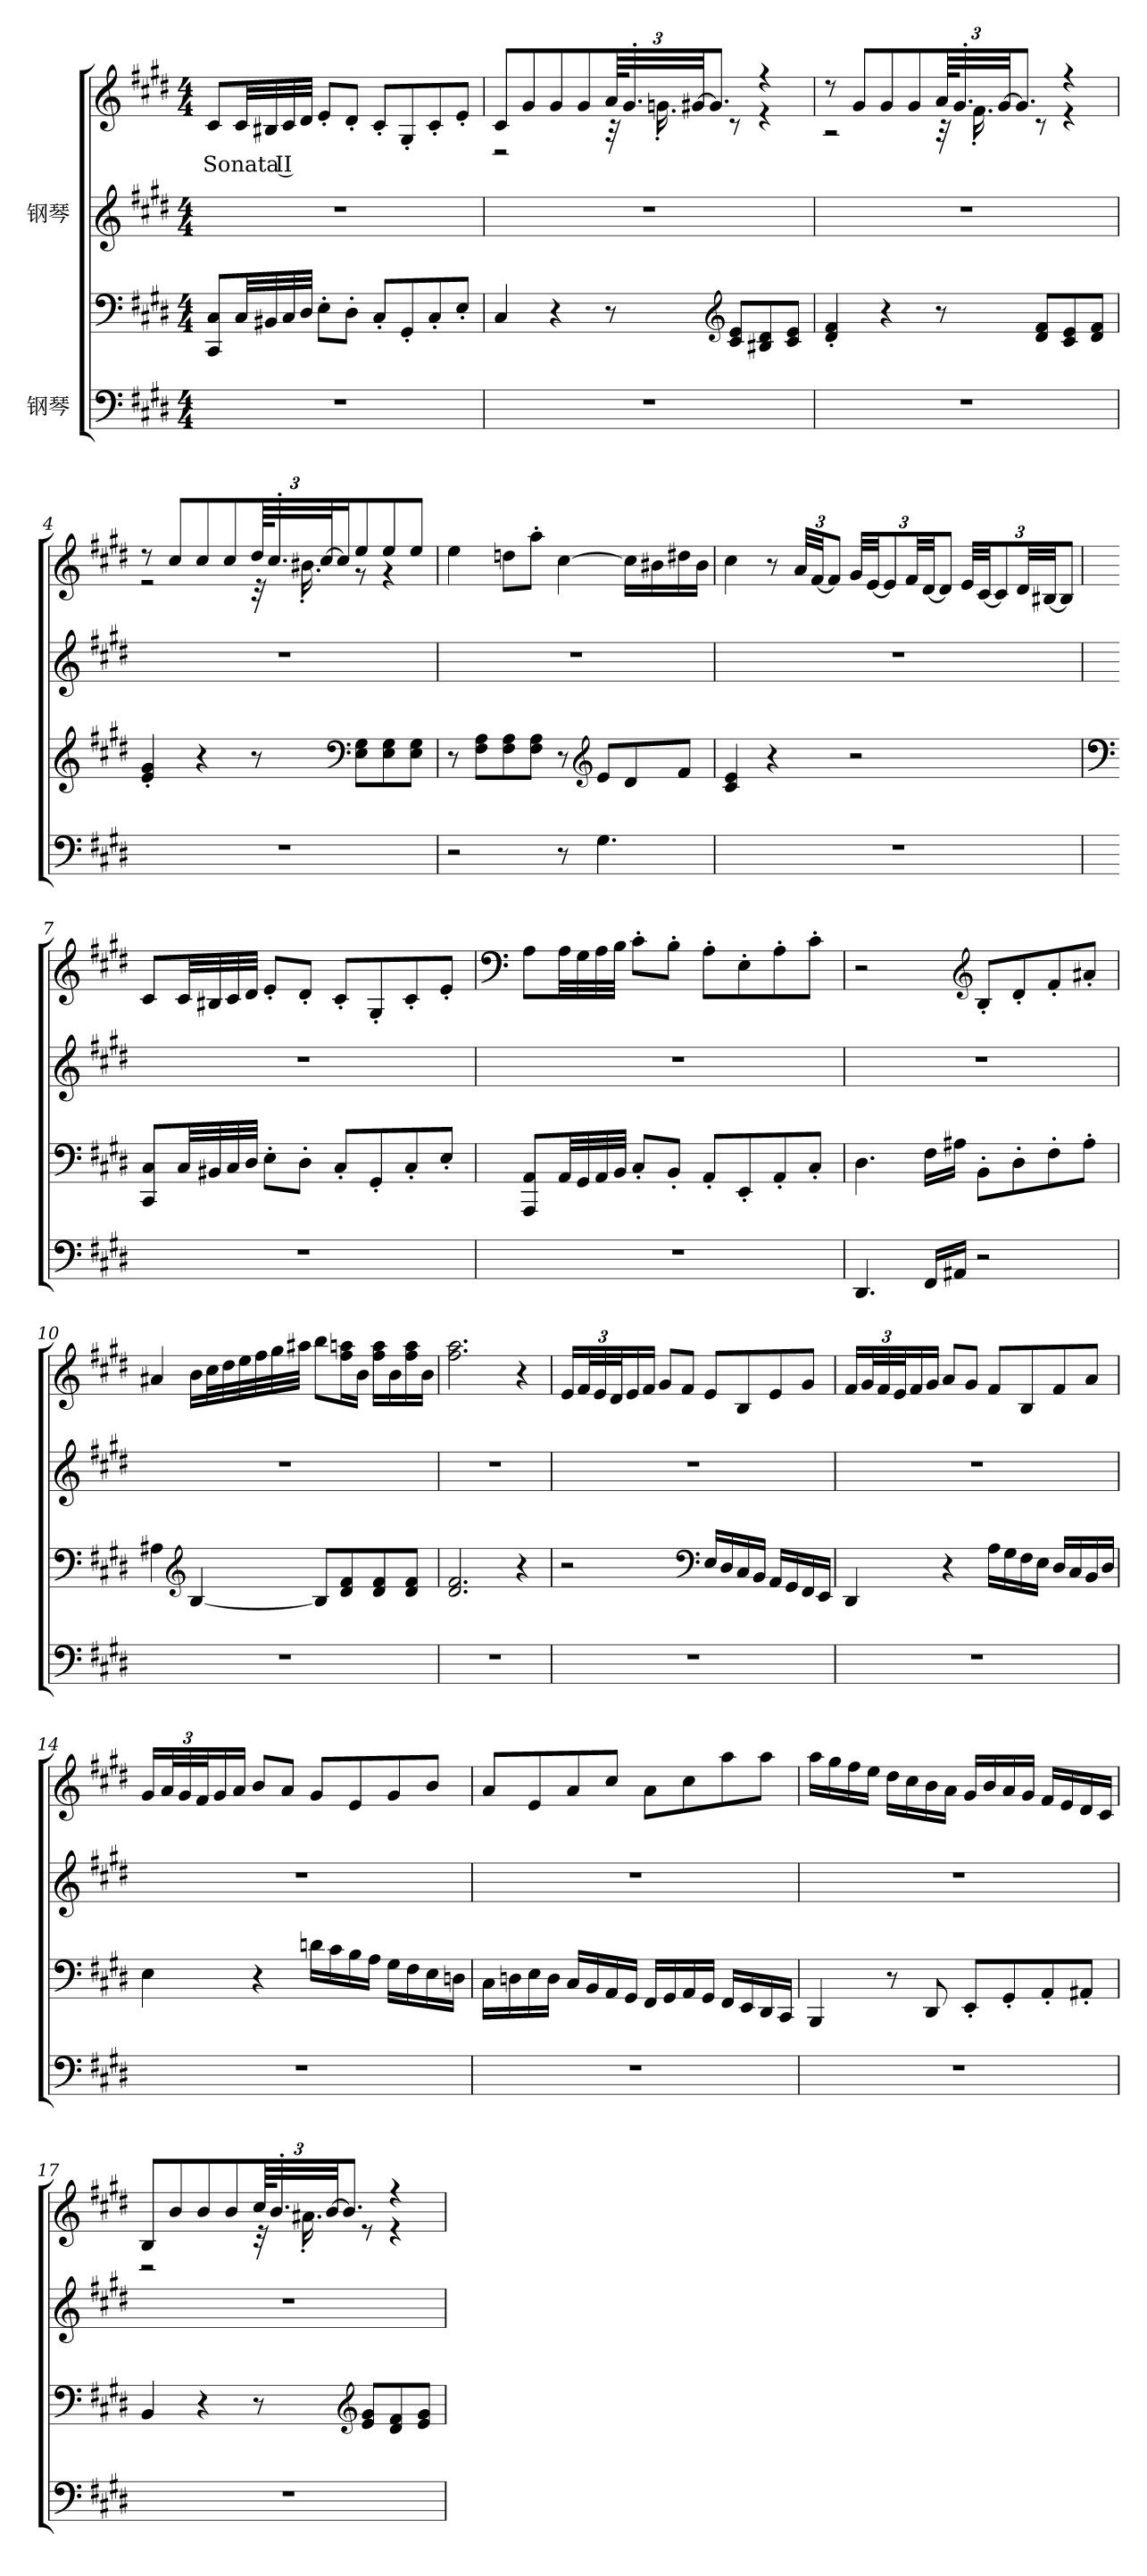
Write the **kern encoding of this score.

**kern	**kern	**kern	**kern	**text
*part2	*part2	*part1	*part1	*part1
*staff4	*staff3	*staff2	*staff1	*staff1
*I"钢琴	*	*I"钢琴	*	*
*clefF4	*clefF4	*clefG2	*clefG2	*
*k[f#c#g#d#]	*k[f#c#g#d#]	*k[f#c#g#d#]	*k[f#c#g#d#]	*
*M4/4	*M4/4	*M4/4	*M4/4	*
*MM93	*MM93	*MM93	*MM93	*
=1	=1	=1	=1	=1
1r	8CC#/ 8C#/L	1r	8c#/L	Sonata II
.	32C#/LL	.	32c#/LL	.
.	32BB#X/	.	32B#X/	.
.	32C#/	.	32c#/	.
.	32D#/JJJ	.	32d#/JJJ	.
.	8E'\L	.	8e'/L	.
.	8D#'\J	.	8d#'/J	.
.	8C#'/L	.	8c#'/L	.
.	8GG#'/	.	8G#'/	.
.	8C#'/	.	8c#'/	.
.	8E'/J	.	8e'/J	.
=2	=2	=2	=2	=2
*	*	*	*^	*
1r	4C#/	1r	8c#/L	2r	.
.	.	.	8g#/	.	.
.	4r	.	8g#/	.	.
.	.	.	8g#/	.	.
*	*	*	*Xbrackettup	*	*
.	8r	.	96a/KLL	32r	.
.	.	.	48.g#'/	.	.
.	.	.	.	16.gn'\	.
.	.	.	[48g#X/JJ	.	.
.	.	.	8.g#/J]	.	.
*	*clefG2	*	*	*	*
.	8c#/ 8e/L	.	.	8r	.
.	8B#X/ 8d#/	.	4r	4r	.
.	8c#/ 8e/J	.	.	.	.
!!LO:LB:g=z	!!
=3	=3	=3	=3	=3	=3
1r	4d#/' 4f#/'	1r	8r	2r	.
.	.	.	8g#/L	.	.
.	4r	.	8g#/	.	.
.	.	.	8g#/	.	.
.	8r	.	96a/KLL	32r	.
.	.	.	48.g#'/	.	.
.	.	.	.	16.f#'\	.
.	.	.	[48g#/JJ	.	.
.	.	.	8.g#/J]	.	.
.	8d#/ 8f#/L	.	.	8r	.
.	8c#/ 8e/	.	4r	4r	.
.	8d#/ 8f#/J	.	.	.	.
=4	=4	=4	=4	=4	=4
1r	4e/' 4g#/'	1r	8r	2r	.
.	.	.	8cc#/L	.	.
.	4r	.	8cc#/	.	.
.	.	.	8cc#/	.	.
.	8r	.	96dd#/KLL	32r	.
.	.	.	48.cc#'/	.	.
.	.	.	.	16.b#X'\	.
.	.	.	[48cc#/J	.	.
.	.	.	16cc#/J]	.	.
*	*clefF4	*	*	*	*
.	8E\ 8G#\L	.	8ee/	8r	.
.	8E\ 8G#\	.	8ee/	4r	.
.	8E\ 8G#\J	.	8ee/J	.	.
*	*	*	*v	*v	*
!!LO:LB:g=z
=5	=5	=5	=5	=5
2r	8r	1r	4ee\	.
.	8F#\ 8A\L	.	.	.
.	8F#\ 8A\	.	8ddn\L	.
.	8F#\ 8A\J	.	8aa'\J	.
8r	8r	.	[4cc#\	.
*	*clefG2	*	*	*
4.G#\	8e/L	.	.	.
.	8d#/	.	16cc#\LL]	.
.	.	.	16b#X\	.
.	8f#/J	.	16dd#X\	.
.	.	.	16b#\JJ	.
=6	=6	=6	=6	=6
1r	4c#/ 4e/	1r	4cc#\	.
.	4r	.	8r	.
.	.	.	48a/LLL	.
.	.	.	[48f#/JJ	.
.	.	.	12f#/J]	.
.	2r	.	48g#/LLL	.
.	.	.	[48e/JJ	.
.	.	.	12e/]	.
.	.	.	48f#/LL	.
.	.	.	[48d#/JJ	.
.	.	.	12d#/J]	.
.	.	.	48e/LLL	.
.	.	.	[48c#/JJ	.
.	.	.	12c#/]	.
.	.	.	48d#/LL	.
.	.	.	[48B#X/JJ	.
.	.	.	12B#/J]	.
!!LO:PB:g=z
=7	=7	=7	=7	=7
*	*clefF4	*	*	*
1r	8CC#/ 8C#/L	1r	8c#/L	.
.	32C#/LL	.	32c#/LL	.
.	32BB#X/	.	32B#X/	.
.	32C#/	.	32c#/	.
.	32D#/JJJ	.	32d#/JJJ	.
.	8E'\L	.	8e'/L	.
.	8D#'\J	.	8d#'/J	.
.	8C#'/L	.	8c#'/L	.
.	8GG#'/	.	8G#'/	.
.	8C#'/	.	8c#'/	.
.	8E'/J	.	8e'/J	.
=8	=8	=8	=8	=8
*	*	*	*clefF4	*
1r	8AAA/ 8AA/L	1r	8A\L	.
.	32AA/LL	.	32A\LL	.
.	32GG#/	.	32G#\	.
.	32AA/	.	32A\	.
.	32BB/JJJ	.	32B\JJJ	.
.	8C#'/L	.	8c#'\L	.
.	8BB'/J	.	8B'\J	.
.	8AA'/L	.	8A'\L	.
.	8EE'/	.	8E'\	.
.	8AA'/	.	8A'\	.
.	8C#'/J	.	8c#'\J	.
=9	=9	=9	=9	=9
4.DD#/	4.D#\	1r	2r	.
16FF#/LL	16F#\LL	.	.	.
16AA#X/JJ	16A#X\JJ	.	.	.
*	*	*	*clefG2	*
2r	8BB'\L	.	8B'/L	.
.	8D#'\	.	8d#'/	.
.	8F#'\	.	8f#'/	.
.	8A#'\J	.	8a#X'/J	.
!!LO:LB:g=z
=10	=10	=10	=10	=10
1r	4A#X\	1r	4a#X/	.
*	*clefG2	*	*	*
.	[4B/	.	16b\LL	.
.	.	.	32cc#\L	.
.	.	.	32dd#\	.
.	.	.	32ee\	.
.	.	.	32ff#\	.
.	.	.	32gg#\	.
.	.	.	32aa#X\JJJ	.
.	8B/L]	.	8bb\L	.
.	8d#/ 8f#/	.	16ff#\ 16aan\L	.
.	.	.	16b\JJ	.
.	8d#/ 8f#/	.	16ff#\ 16aa\LL	.
.	.	.	16b\	.
.	8d#/ 8f#/J	.	16ff#\ 16aa\	.
.	.	.	16b\JJ	.
=11	=11	=11	=11	=11
1r	2.d#/ 2.f#/	1r	2.ff#\ 2.aa\	.
.	4r	.	4r	.
=12	=12	=12	=12	=12
1r	2r	1r	16e/LL	.
.	.	.	48f#/L	.
.	.	.	48e/	.
.	.	.	48d#/J	.
.	.	.	16e/	.
.	.	.	16f#/JJ	.
.	.	.	8g#/L	.
.	.	.	8f#/J	.
*	*clefF4	*	*	*
.	16E/LL	.	8e/L	.
.	16D#/	.	.	.
.	16C#/	.	8B/	.
.	16BB/JJ	.	.	.
.	16AA/LL	.	8e/	.
.	16GG#/	.	.	.
.	16FF#/	.	8g#/J	.
.	16EE/JJ	.	.	.
!!LO:LB:g=z
=13	=13	=13	=13	=13
1r	4DD#/	1r	16f#/LL	.
.	.	.	48g#/L	.
.	.	.	48f#/	.
.	.	.	48e/J	.
.	.	.	16f#/	.
.	.	.	16g#/JJ	.
.	4r	.	8a/L	.
.	.	.	8g#/J	.
.	16A\LL	.	8f#/L	.
.	16G#\	.	.	.
.	16F#\	.	8B/	.
.	16E\JJ	.	.	.
.	16D#/LL	.	8f#/	.
.	16C#/	.	.	.
.	16BB/	.	8a/J	.
.	16D#/JJ	.	.	.
=14	=14	=14	=14	=14
1r	4E\	1r	16g#/LL	.
.	.	.	48a/L	.
.	.	.	48g#/	.
.	.	.	48f#/J	.
.	.	.	16g#/	.
.	.	.	16a/JJ	.
.	4r	.	8b/L	.
.	.	.	8a/J	.
.	16dn\LL	.	8g#/L	.
.	16c#\	.	.	.
.	16B\	.	8e/	.
.	16A\JJ	.	.	.
.	16G#\LL	.	8g#/	.
.	16F#\	.	.	.
.	16E\	.	8b/J	.
.	16Dn\JJ	.	.	.
!!LO:PB:g=z
=15	=15	=15	=15	=15
1r	16C#\LL	1r	8a/L	.
.	16Dn\	.	.	.
.	16E\	.	8e/	.
.	16D\JJ	.	.	.
.	16C#/LL	.	8a/	.
.	16BB/	.	.	.
.	16AA/	.	8cc#/J	.
.	16GG#/JJ	.	.	.
.	16FF#/LL	.	8a\L	.
.	16GG#/	.	.	.
.	16AA/	.	8cc#\	.
.	16GG#/JJ	.	.	.
.	16FF#/LL	.	8aa\	.
.	16EE/	.	.	.
.	16DD#/	.	8aa\J	.
.	16CC#/JJ	.	.	.
=16	=16	=16	=16	=16
1r	4BBB/	1r	16aa\LL	.
.	.	.	16gg#\	.
.	.	.	16ff#\	.
.	.	.	16ee\JJ	.
.	8r	.	16dd#\LL	.
.	.	.	16cc#\	.
.	8DD#/	.	16b\	.
.	.	.	16a\JJ	.
.	8EE'/L	.	16g#/LL	.
.	.	.	16b/	.
.	8GG#'/	.	16a/	.
.	.	.	16g#/JJ	.
.	8AA'/	.	16f#/LL	.
.	.	.	16e/	.
.	8AA#X'/J	.	16d#/	.
.	.	.	16c#/JJ	.
!!LO:LB:g=z
=17	=17	=17	=17	=17
*	*	*	*^	*
1r	4BB/	1r	8B/L	2r	.
.	.	.	8b/	.	.
.	4r	.	8b/	.	.
.	.	.	8b/	.	.
.	8r	.	96cc#/KLL	32r	.
.	.	.	48.b'/	.	.
.	.	.	.	16.a#X'\	.
.	.	.	[48b/JJ	.	.
.	.	.	8.b/J]	.	.
*	*clefG2	*	*	*	*
.	8e/ 8g#/L	.	.	8r	.
.	8d#/ 8f#/	.	4r	4r	.
.	8e/ 8g#/J	.	.	.	.
*	*	*	*v	*v	*
=	=	=	=	=
*-	*-	*-	*-	*-
